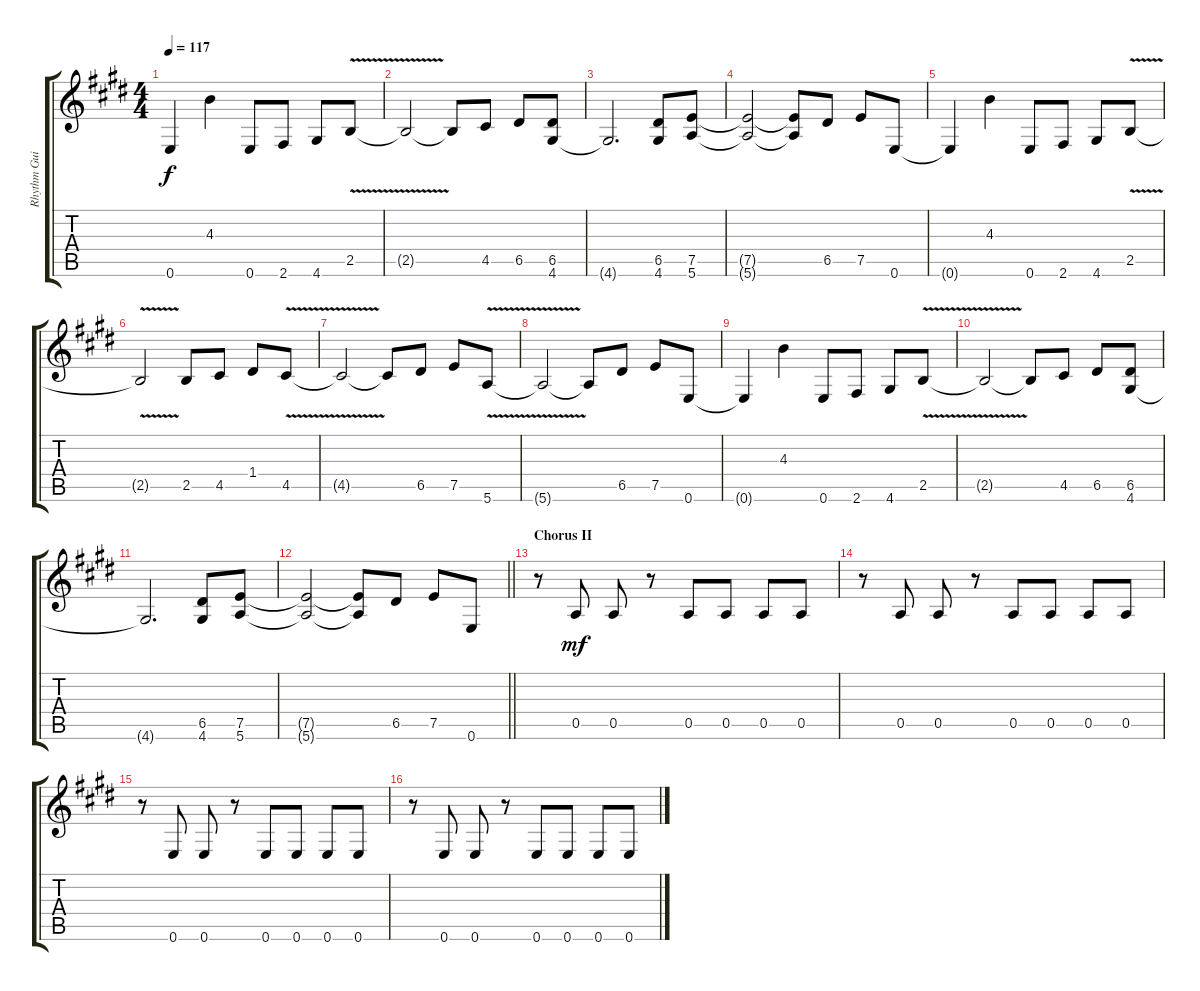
\track ("Rhythm Guitar" "Rhythm Gui") {instrument overdrivenguitar}
\staff {score tabs}
\tuning (E4 B3 G3 D3 A2 E2) {hide}
\ts (4 4)
\tempo 117
\clef g2
\ks c#minor
0.6{t}.4{dy f} 4.3.4 0.6.8 2.6.8 4.6.8 2.5{v}.8 |
2.5{t}.2 2.5{t}.8 4.5.8 6.5.8 (6.5 4.6).8 |
4.6{t}.2{d} (6.5 4.6).8 (7.5 5.6).8 |
(7.5{t} 5.6{t}).2 (7.5{t} 5.6{t}).8 6.5.8 7.5.8 0.6.8 |
0.6{t}.4 4.3.4 0.6.8 2.6.8 4.6.8 2.5{v}.8 |
2.5{t}.2 2.5.8 4.5.8 1.4.8 4.5{v}.8 |
4.5{t}.2 4.5{t}.8 6.5.8 7.5.8 5.6{v}.8 |
5.6{t}.2 5.6{t}.8 6.5.8 7.5.8 0.6.8 |
0.6{t}.4 4.3.4 0.6.8 2.6.8 4.6.8 2.5{v}.8 |
2.5{t}.2 2.5{t}.8 4.5.8 6.5.8 (6.5 4.6).8 |
4.6{t}.2{d} (6.5 4.6).8 (7.5 5.6).8 |
\barLineRight lightlight
(7.5{t} 5.6{t}).2 (7.5{t} 5.6{t}).8 6.5.8 7.5.8 0.6.8 |
\section ("" "Chorus II")
r.8 0.5.8{dy mf} 0.5.8 r.8 0.5.8 0.5.8 0.5.8 0.5.8 |
r.8 0.5.8 0.5.8 r.8 0.5.8 0.5.8 0.5.8 0.5.8 |
r.8 0.6.8 0.6.8 r.8 0.6.8 0.6.8 0.6.8 0.6.8 |
r.8 0.6.8 0.6.8 r.8 0.6.8 0.6.8 0.6.8 0.6.8
